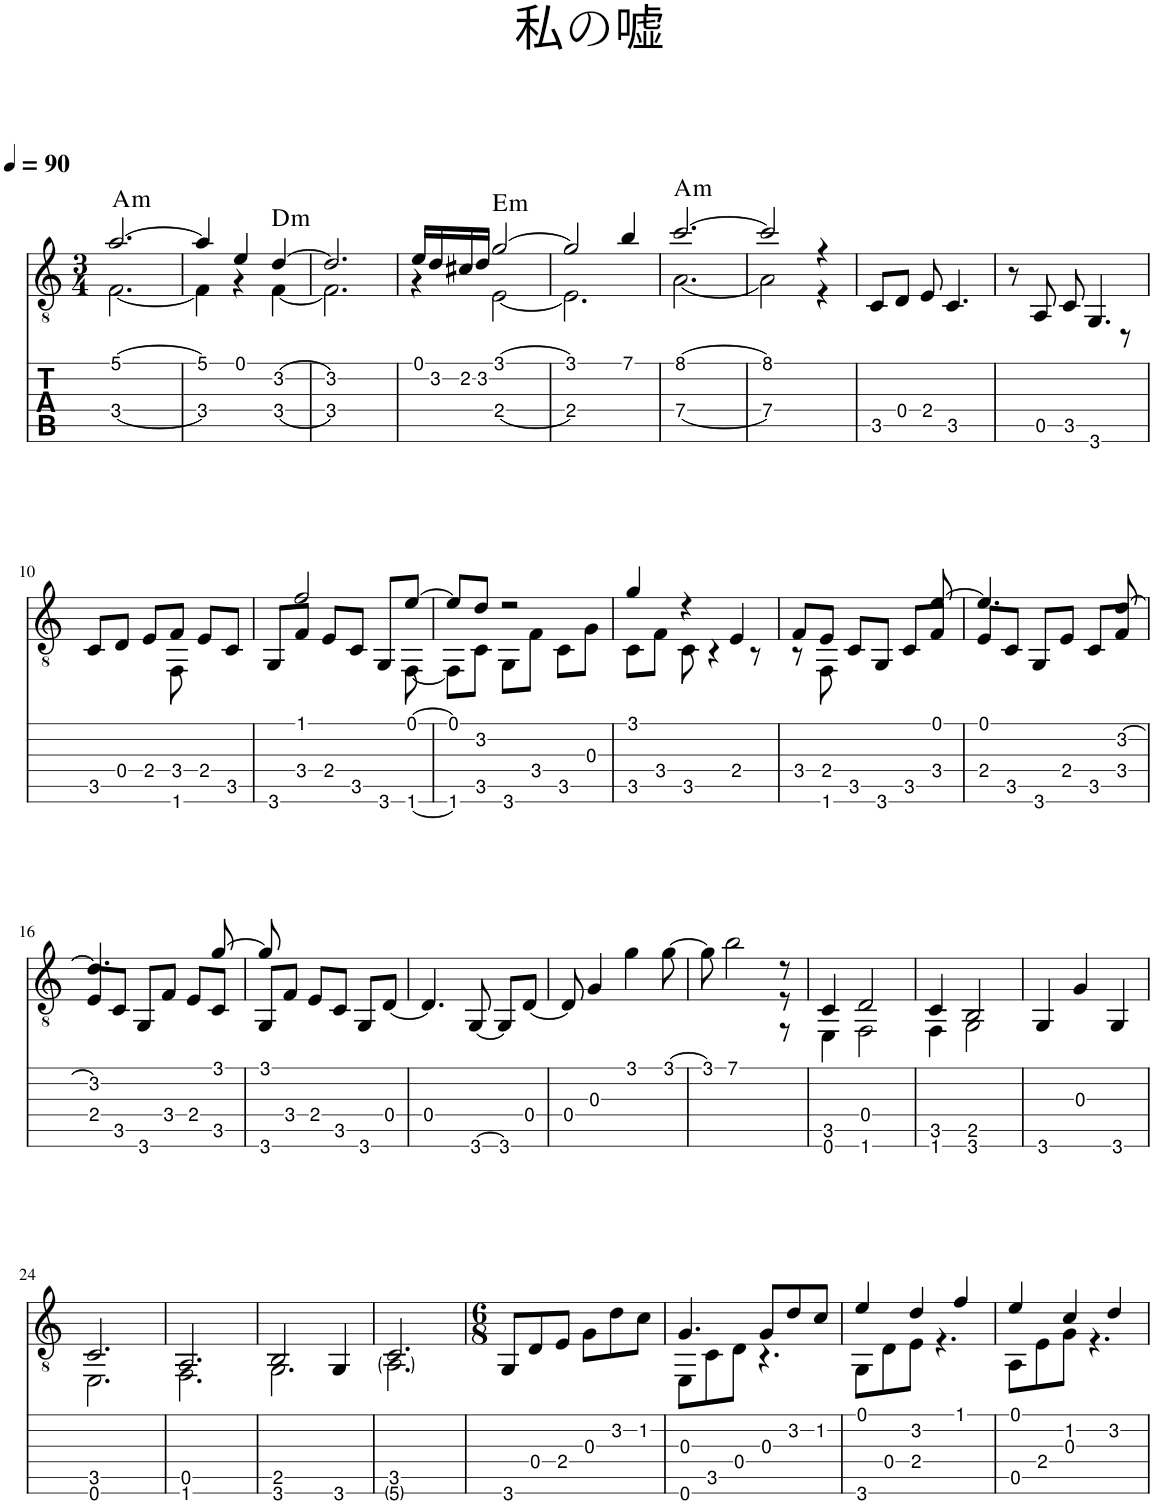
**kern	**kern	**harte
*part1	*part1	*part1
*staff2	*staff1	*
*I"Guitar	*	*
*I'Guit.	*	*
*stria6	*	*
*	*clefGv2	*
*k[]	*k[]	*
*M3/4	*M3/4	*
*MM90	*MM90	*
=1	=1	=1
*^	*^	*
!	!	!	!	!LO:H:kt=m
[2.a	[2.F	[2.a/	[2.F\	A:min
=2	=2	=2	=2	=2
4a]	4F]	4a/]	4F\]	.
4e	4r	4e/	4r	.
!	!	!	!	!LO:H:kt=m
[4d	[4F	[4d/	[4F\	D:min
=3	=3	=3	=3	=3
2.d]	2.F]	2.d/]	2.F\]	.
=4	=4	=4	=4	=4
16eLL	4r	16e/LL	4r	.
16dJ	.	16d/	.	.
16c#XL	.	16c#X/	.	.
16dJJ	.	16d/JJ	.	.
!	!	!	!	!LO:H:kt=m
[2g	[2E	[2g/	[2E\	E:min
=5	=5	=5	=5	=5
2g]	2.E]	2g/]	2.E\]	.
4b	.	4b/	.	.
=6	=6	=6	=6	=6
!	!	!	!	!LO:H:kt=m
[2.cc	[2.A	[2.cc/	[2.A\	A:min
=7	=7	=7	=7	=7
2cc]	2A]	2cc/]	2A\]	.
4r	4r	4r	4r	.
*v	*v	*	*	*
*	*v	*v	*
=8	=8	=8
8CL	8C/L	.
8DJ	8D/J	.
8E	8E/	.
4.C	4.C/	.
=9	=9	=9
*^	*^	*
8r	8ryy	8r	8ryy	.
*v	*v	*	*	*
*	*v	*v	*
8AA	8AA/	.
8C	8C/	.
4.GG	4.GG/	.
*^	*^	*
.	8r	.	8r	.
!!LO:LB:g=z	!!
=10	=10	=10	=10	=10
8CL	4.ryy	8C/L	4.ryy	.
8DJ	.	8D/J	.	.
8EL	.	8E/L	.	.
8FJ	8FF	8F/J	8FF\	.
8EL	4ryy	8E/L	4ryy	.
8CJ	.	8C/J	.	.
=11	=11	=11	=11	=11
*	*^	*	*^	*
8GGL	8ryy	8ryy	8GG/L	8ryy	8ryy	.
8FJ	8ryy@	2f	8F/J	8ryy@	2f/	.
8EL	8ryy@	.	8E/L	8ryy@	.	.
8CJ	8ryy@	.	8C/J	8ryy@	.	.
8GGL	8ryy@	.	8GG/L	8ryy@	.	.
[8eJ	[8FF	8ryy	[8e/J	[8FF\	8ryy	.
*	*v	*v	*	*	*	*
*	*	*	*v	*v	*
=12	=12	=12	=12	=12
8eL]	8FFL]	8e/L]	8FF\L]	.
8dJ	8CJ	8d/J	8C\J	.
2r	8GGL	2r	8GG\L	.
.	8FJ	.	8F\J	.
.	8CL	.	8C\L	.
.	8GJ	.	8G\J	.
=13	=13	=13	=13	=13
4g	8CL	4g/	8C\L	.
.	8FJ	.	8F\J	.
4r	8C	4r	8C\	.
.	4r	.	4r	.
4E	.	4E/	.	.
.	8r	.	8r	.
=14	=14	=14	=14	=14
*	*^	*	*^	*
8FL	8r	8ryy	8F/L	8r	8ryy	.
*	*v	*v	*	*	*	*
*	*	*	*v	*v	*
8EJ	8FF	8E/J	8FF\	.
8CL	2ryy	8C/L	2ryy	.
8GGJ	.	8GG/J	.	.
8CL	.	8C/L	.	.
*	*^	*	*^	*
8FJ	.	8e	8F/J	.	[8e/	.
*	*v	*v	*	*	*	*
*	*	*	*v	*v	*
=15	=15	=15	=15	=15
8EL	4.e	8E/L	4.e/]	.
8CJ	.	8C/J	.	.
8GGL	.	8GG/L	.	.
8EJ	4ryy	8E/J	4ryy	.
8CL	.	8C/L	.	.
8FJ	[8d	8F/J	[8d/	.
!!LO:LB:g=z	!!
=16	=16	=16	=16	=16
8EL	4.d]	8E/L	4.d/]	.
8CJ	.	8C/J	.	.
8GGL	.	8GG/L	.	.
8FJ	4ryy	8F/J	4ryy	.
8EL	.	8E/L	.	.
8CJ	8g	8C/J	[8g/	.
=17	=17	=17	=17	=17
8GGL	8g	8GG/L	8g/]	.
8FJ	2ryy	8F/J	2ryy	.
8EL	.	8E/L	.	.
8CJ	.	8C/J	.	.
8GGL	.	8GG/L	.	.
8DJ	8ryy	[8D/J	8ryy	.
*v	*v	*	*	*
*	*v	*v	*
=18	=18	=18
4.D	4.D/]	.
[8GG	[8GG/	.
8GGL]	8GG/L]	.
8DJ	[8D/J	.
=19	=19	=19
8D	8D/]	.
4G	4G/	.
4g	4g\	.
[8g	[8g\	.
=20	=20	=20
*^	*^	*
*	*^	*	*^	*
8g]	8ryy	8ryy	8g\]	8ryy	8ryy	.
*v	*v	*v	*	*	*	*
*	*v	*v	*v	*
2b	2b\	.
*^	*^	*
*	*^	*	*^	*
8r	8r	8r	8r	8r	8r	.
*	*v	*v	*	*	*	*
*	*	*	*v	*v	*
=21	=21	=21	=21	=21
4C	4EE	4C/	4EE\	.
2D	2FF	2D/	2FF\	.
=22	=22	=22	=22	=22
4C	4FF	4C/	4FF\	.
2BB	2GG	2BB/	2GG\	.
*v	*v	*	*	*
*	*v	*v	*
=23	=23	=23
4GG	4GG/	.
4G	4G/	.
4GG	4GG/	.
!!LO:LB:g=z
=24	=24	=24
*^	*^	*
2.C	2.EE	2.C/	2.EE\	.
=25	=25	=25	=25	=25
2.AA	2.FF	2.AA/	2.FF\	.
=26	=26	=26	=26	=26
2BB	2.GG	2BB/	2.GG\	.
4GG	.	4GG/	.	.
=27	=27	=27	=27	=27
2.C	2.AA	2.C/	2.AA\	.
*v	*v	*	*	*
*	*v	*v	*
=28	=28	=28
*M6/8	*M6/8	*
8GGL	8GG/L	.
8D	8D/	.
8EJ	8E/J	.
8GL	8G\L	.
8d	8d\	.
8cJ	8c\J	.
=29	=29	=29
*^	*^	*
4.G	8EEL	4.G/	8EE\L	.
.	8C	.	8C\	.
.	8DJ	.	8D\J	.
8GL	4.r	8G/L	4.r	.
8d	.	8d/	.	.
8cJ	.	8c/J	.	.
=30	=30	=30	=30	=30
4e	8GGL	4e/	8GG\L	.
.	8D	.	8D\	.
4d	8EJ	4d/	8E\J	.
.	4.r	.	4.r	.
4f	.	4f/	.	.
=31	=31	=31	=31	=31
4e	8AAL	4e/	8AA\L	.
.	8E	.	8E\	.
4c	8GJ	4c/	8G\J	.
.	4.r	.	4.r	.
4d	.	4d/	.	.
*v	*v	*	*	*
*	*v	*v	*
=	=	=
*-	*-	*-
